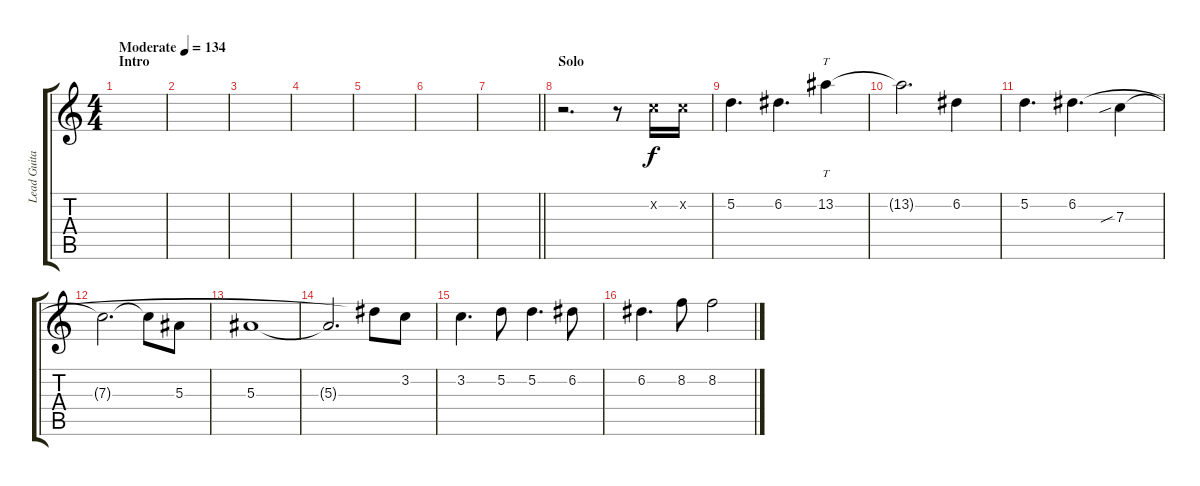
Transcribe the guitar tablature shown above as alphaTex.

\track ("Lead Guitar" "Lead Guita") {instrument overdrivenguitar}
\staff {score tabs}
\tuning (D4 A3 F3 C3 G2 C2) {hide}
\ts (4 4)
\section ("" "Intro")
\tempo (134 "Moderate")
\clef g2
\ks c
|
|
|
|
|
|
\barLineRight lightlight
|
\section ("" "Solo")
r.2{d volume 16} r.8 3.2{x}.16 3.2{x}.16 |
5.2.4{d} 6.2.4{d} 13.2.4{tt} |
13.2{t}.2{d} 6.2.4 |
5.2.4{d} 6.2.4{d} 7.3{sib}.4 |
7.3{t}.2{d} 7.3{t}.8 5.3.8 |
5.3.1 |
5.3{t}.2{d} 6.2{t}.8 3.2.8 |
3.2.4{d} 5.2.8 5.2.4{d} 6.2.8 |
6.2.4{d} 8.2.8 8.2.2
